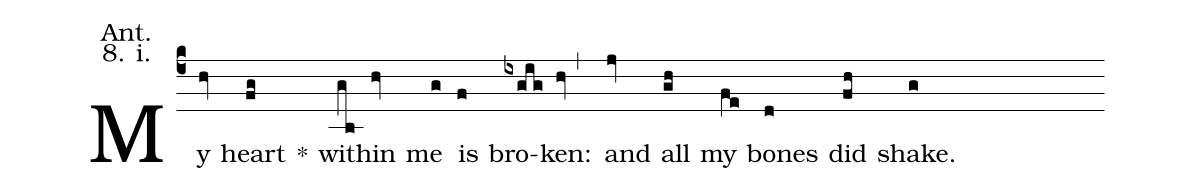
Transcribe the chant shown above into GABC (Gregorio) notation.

annotation: Ant.;
annotation: 8. i.;
%%
(c4) My(hv) heart(fg) <sp>*</sp>() with(gb)in(hv) me(g) is(f) bro(ixgig)ken:(hv,) and(jv) all(gh) my(fe) bones(d) did(fh) shake.(g)
